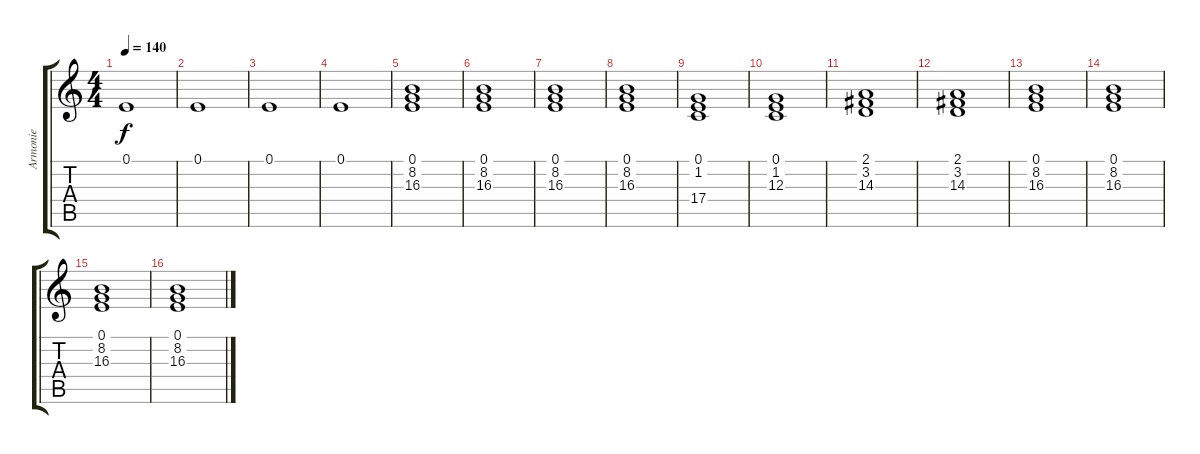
\track ("Armonie" "Armonie") {instrument pad2warm}
\staff {score tabs}
\tuning (E4 B3 G3 D3 A2 E2) {hide}
\ts (4 4)
\tempo 140
\clef g2
\ks c
0.1.1{dy f} |
0.1.1 |
0.1.1 |
0.1.1 |
(0.1 8.2 16.3).1 |
(0.1 8.2 16.3).1 |
(0.1 8.2 16.3).1 |
(0.1 8.2 16.3).1 |
(0.1 1.2 17.4).1 |
(0.1 1.2 12.3).1 |
(2.1 3.2 14.3).1 |
(2.1 3.2 14.3).1 |
(0.1 8.2 16.3).1 |
(0.1 8.2 16.3).1 |
(0.1 8.2 16.3).1 |
(0.1 8.2 16.3).1
